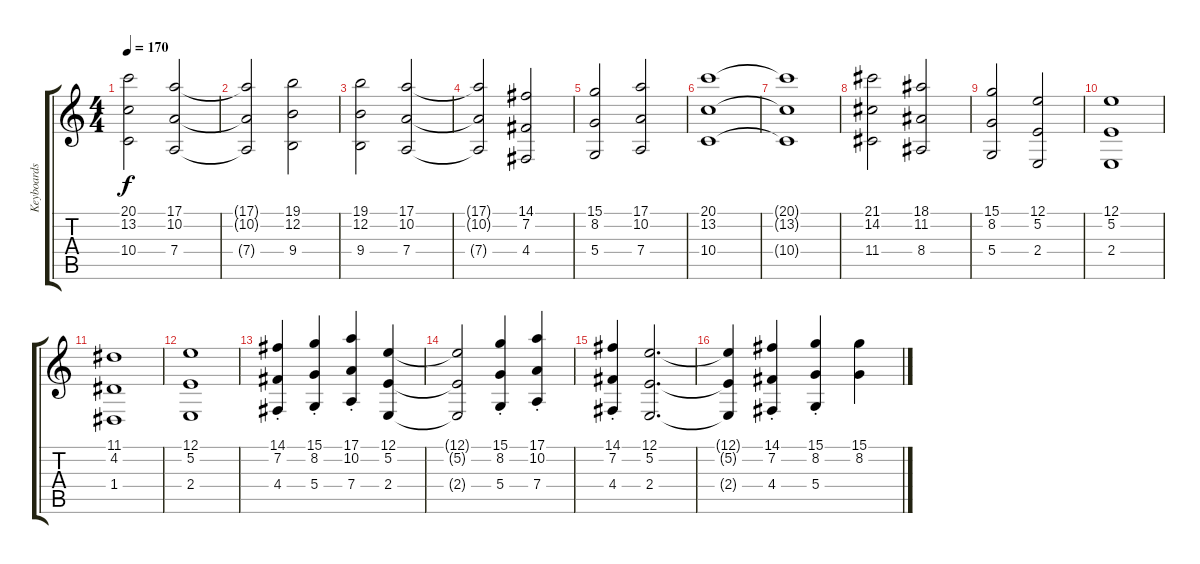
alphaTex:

\track ("Keyboards" "Keyboards") {instrument synthstrings1}
\staff {score tabs}
\tuning (E4 B3 G3 D3 A2 E2) {hide}
\ts (4 4)
\tempo 170
\clef g2
\ks c
(20.1 13.2 10.4).2{dy f} (17.1 10.2 7.4).2 |
(17.1{t} 10.2{t} 7.4{t}).2 (19.1 12.2 9.4).2 |
(19.1 12.2 9.4).2 (17.1 10.2 7.4).2 |
(17.1{t} 10.2{t} 7.4{t}).2 (14.1 7.2 4.4).2 |
(15.1 8.2 5.4).2 (17.1 10.2 7.4).2 |
(20.1 13.2 10.4).1 |
(20.1{t} 13.2{t} 10.4{t}).1 |
(21.1 14.2 11.4).2 (18.1 11.2 8.4).2 |
(15.1 8.2 5.4).2 (12.1 5.2 2.4).2 |
(12.1 5.2 2.4).1 |
(11.1 4.2 1.4).1 |
(12.1 5.2 2.4).1{instrument stringensemble1} |
(14.1{st} 7.2{st} 4.4{st}).4 (15.1{st} 8.2{st} 5.4{st}).4 (17.1{st} 10.2{st} 7.4{st}).4 (12.1 5.2 2.4).4 |
(12.1{t} 5.2{t} 2.4{t}).2 (15.1{st} 8.2{st} 5.4{st}).4 (17.1{st} 10.2{st} 7.4{st}).4 |
(14.1{st} 7.2{st} 4.4{st}).4 (12.1 5.2 2.4).2{d} |
(12.1{t} 5.2{t} 2.4{t}).4 (14.1{st} 7.2{st} 4.4{st}).4 (15.1{st} 8.2{st} 5.4{st}).4 (15.1 8.2).4
